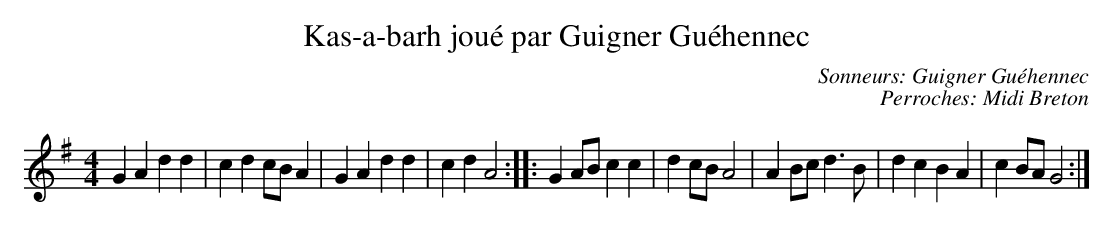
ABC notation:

X:1
T:Kas-a-barh joué par Guigner Guéhennec
C:Sonneurs: Guigner Guéhennec
C:Perroches: Midi Breton
M:4/4
L:1/8
K:G
G2A2 d2d2|c2d2 cBA2|G2A2 d2d2|c2d2 A4:|\
|:G2AB c2c2|d2cB A4|A2Bc d3B|d2c2 B2A2|c2BA G4:|
